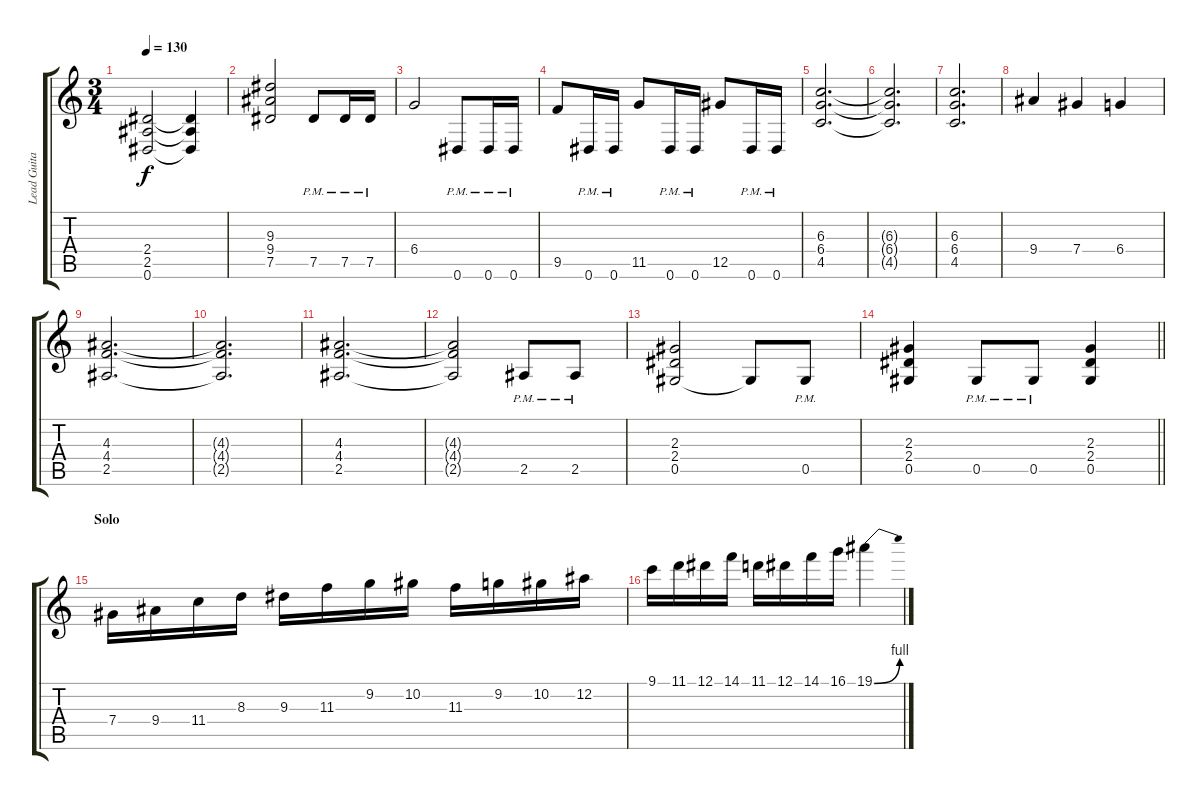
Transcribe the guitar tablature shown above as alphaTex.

\track ("Lead Guitar" "Lead Guita") {instrument distortionguitar}
\staff {score tabs}
\tuning (Eb4 Bb3 Gb3 Db3 Ab2 Eb2) {hide}
\ts (3 4)
\tempo 130
\clef g2
\ks c
(2.4 2.5 0.6).2{dy f} (2.4{t} 2.5{t} 0.6{t}).4 |
(9.3 9.4 7.5).2 7.5{pm}.8 7.5{pm}.16 7.5{pm}.16 |
6.4.2 0.6{pm}.8 0.6{pm}.16 0.6{pm}.16 |
9.5.8 0.6{pm}.16 0.6{pm}.16 11.5.8 0.6{pm}.16 0.6{pm}.16 12.5.8 0.6{pm}.16 0.6{pm}.16 |
(6.3 6.4 4.5).2{d} |
(6.3{t} 6.4{t} 4.5{t}).2{d} |
(6.3 6.4 4.5).2{d} |
9.4.4 7.4.4 6.4.4 |
(4.3 4.4 2.5).2{d} |
(4.3{t} 4.4{t} 2.5{t}).2{d} |
(4.3 4.4 2.5).2{d} |
(4.3{t} 4.4{t} 2.5{t}).2 2.5{pm}.8 2.5{pm}.8 |
(2.3 2.4 0.5).2 0.5{t}.8 0.5{pm}.8 |
\barLineRight lightlight
(2.3 2.4 0.5).4 0.5{pm}.8 0.5{pm}.8 (2.3 2.4 0.5).4 |
\section ("" "Solo")
7.4.16{volume 15} 9.4.16 11.4.16 8.3.16 9.3.16 11.3.16 9.2.16 10.2.16 11.3.16 9.2.16 10.2.16 12.2.16 |
9.1.16 11.1.16 12.1.16 14.1.16 11.1.16 12.1.16 14.1.16 16.1.16 19.1{be (bend 0 0 60 4)}.4
